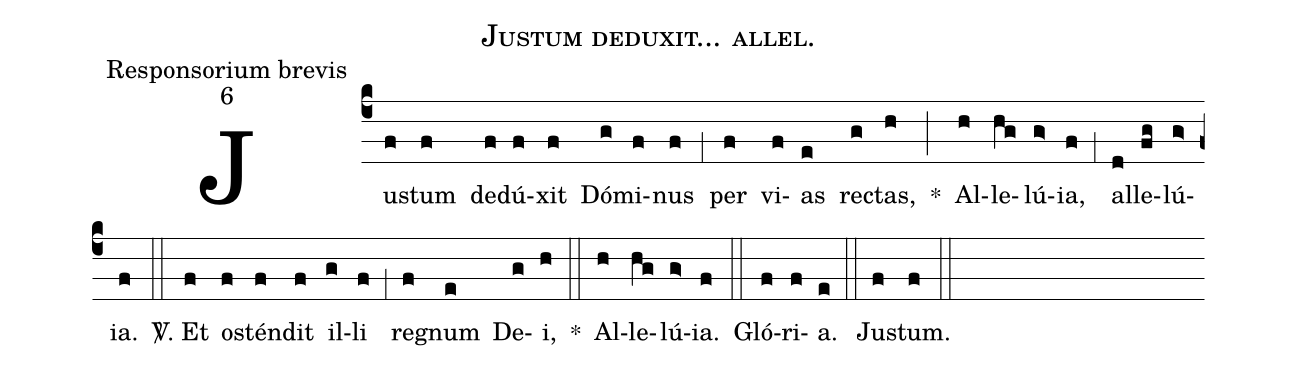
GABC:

name:Justum deduxit... allel.;
office-part:Responsorium brevis;
mode:6;
%%
(c4) Ju(f)stum(f) de(f)dú(f)xit(f) Dó(g)mi(f)nus(f) (,1) per(f) vi(f)as(e) re(g)ctas,(h) *(;) Al(h)le(hg)lú(g>)ia,(f) (,1) al(d)le(fg)lú(g>)ia.(f) (::)

<sp>V/</sp>. Et(f) o(f)stén(f)dit(f) il(g)li(f) (,1) re(f)gnum(e) De(g)i,(h) *(::) Al(h)le(hg)lú(g>)ia.(f) (::)

Gló(f)ri(f)a.(e) (::)
Ju(f)stum.(f) (::)
